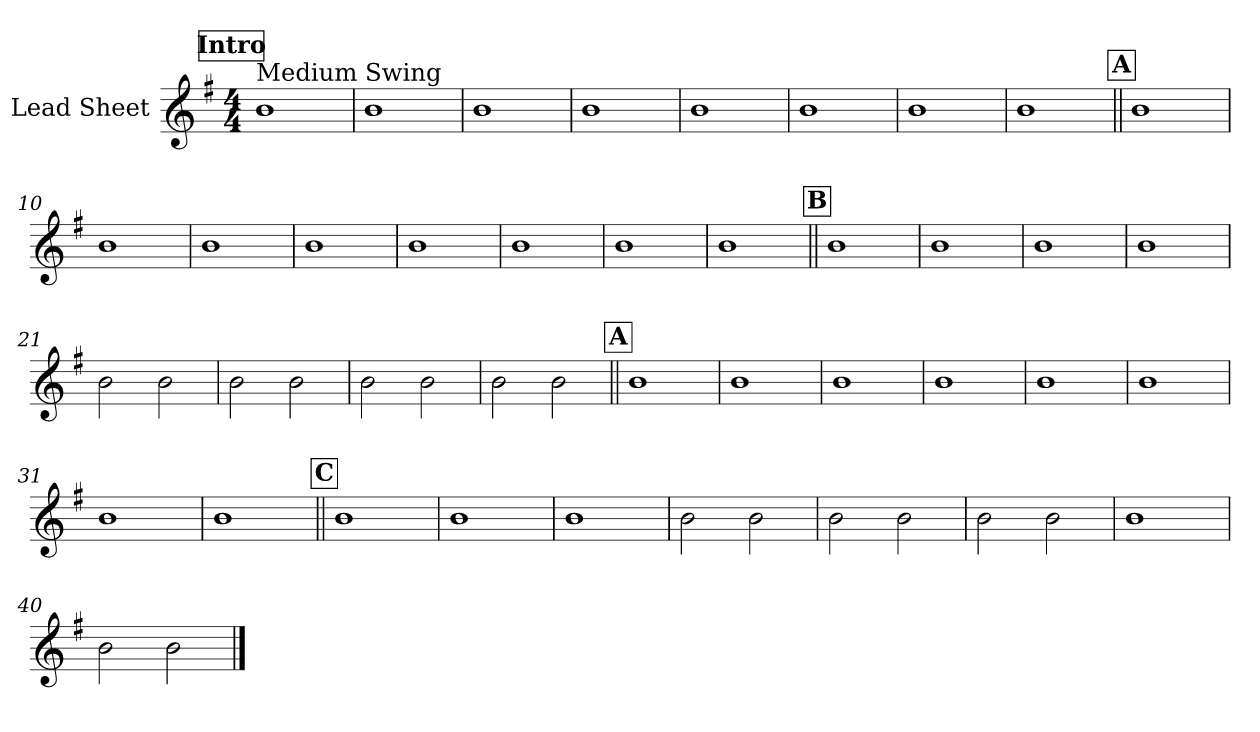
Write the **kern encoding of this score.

**kern
*part1
*staff1
*I"Lead Sheet
*clefG2
*k[f#]
*G:
*M4/4
!!LO:REH:place=s1:a:fs=14:t=Intro
=1
!LO:TX:a:t=Medium Swing
1b
=2
1b
=3
1b
=4
1b
!!LO:LB:g=z
=5
1b
=6
1b
=7
1b
=8
1b
!!LO:LB:g=z
!!LO:REH:place=s1:a:fs=14:t=A
=9||
1b
=10
1b
=11
1b
=12
1b
!!LO:LB:g=z
=13
1b
=14
1b
=15
1b
=16
1b
!!LO:LB:g=z
!!LO:REH:place=s1:a:fs=14:t=B
=17||
1b
=18
1b
=19
1b
=20
1b
!!LO:LB:g=z
=21
2b\
2b\
=22
2b\
2b\
=23
2b\
2b\
=24
2b\
2b\
!!LO:LB:g=z
!!LO:REH:place=s1:a:fs=14:t=A
=25||
1b
=26
1b
=27
1b
=28
1b
!!LO:LB:g=z
=29
1b
=30
1b
=31
1b
=32
1b
!!LO:LB:g=z
!!LO:REH:place=s1:a:fs=14:t=C
=33||
1b
=34
1b
=35
1b
=36
2b\
2b\
!!LO:LB:g=z
=37
2b\
2b\
=38
2b\
2b\
=39
1b
=40
2b\
2b\
==
*-
